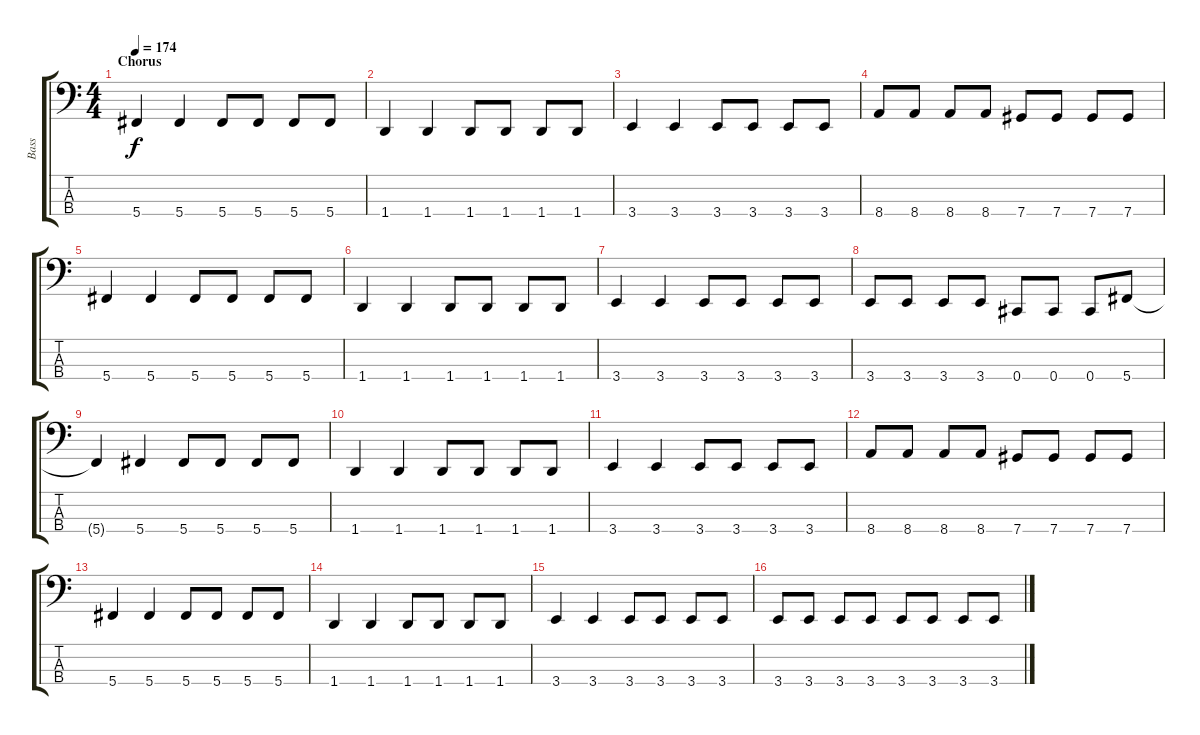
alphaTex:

\track ("Bass" "Bass") {instrument electricbasspick}
\staff {score tabs}
\tuning (Gb2 Db2 Ab1 Db1) {hide}
\ts (4 4)
\section ("" "Chorus")
\tempo 174
\clef f4
\ks c
5.4.4{dy f} 5.4.4 5.4.8 5.4.8 5.4.8 5.4.8 |
1.4.4 1.4.4 1.4.8 1.4.8 1.4.8 1.4.8 |
3.4.4 3.4.4 3.4.8 3.4.8 3.4.8 3.4.8 |
8.4.8 8.4.8 8.4.8 8.4.8 7.4.8 7.4.8 7.4.8 7.4.8 |
5.4.4 5.4.4 5.4.8 5.4.8 5.4.8 5.4.8 |
1.4.4 1.4.4 1.4.8 1.4.8 1.4.8 1.4.8 |
3.4.4 3.4.4 3.4.8 3.4.8 3.4.8 3.4.8 |
3.4.8 3.4.8 3.4.8 3.4.8 0.4.8 0.4.8 0.4.8 5.4.8 |
5.4{t}.4 5.4.4 5.4.8 5.4.8 5.4.8 5.4.8 |
1.4.4 1.4.4 1.4.8 1.4.8 1.4.8 1.4.8 |
3.4.4 3.4.4 3.4.8 3.4.8 3.4.8 3.4.8 |
8.4.8 8.4.8 8.4.8 8.4.8 7.4.8 7.4.8 7.4.8 7.4.8 |
5.4.4 5.4.4 5.4.8 5.4.8 5.4.8 5.4.8 |
1.4.4 1.4.4 1.4.8 1.4.8 1.4.8 1.4.8 |
3.4.4 3.4.4 3.4.8 3.4.8 3.4.8 3.4.8 |
3.4.8 3.4.8 3.4.8 3.4.8 3.4.8 3.4.8 3.4.8 3.4.8
